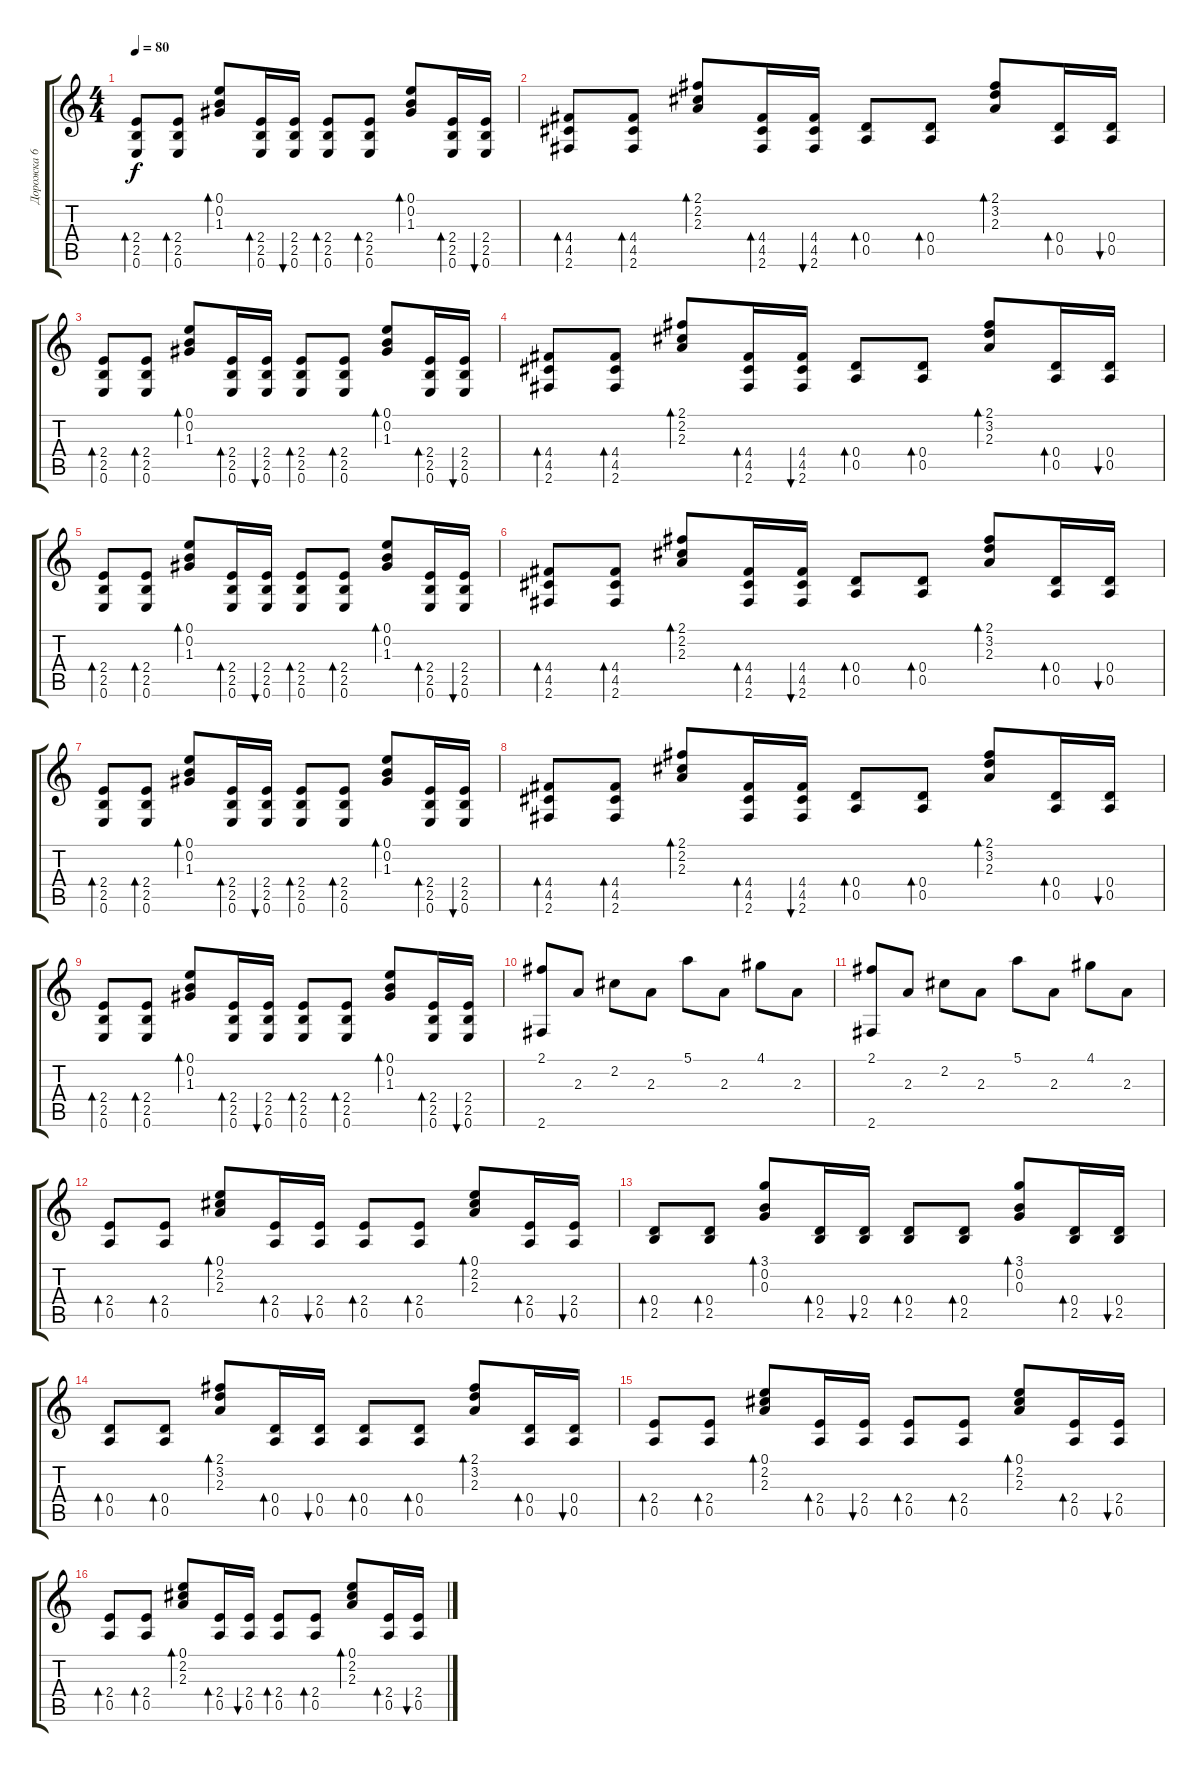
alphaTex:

\track ("Дорожка 6" "Дорожка 6") {instrument acousticguitarsteel}
\staff {score tabs}
\tuning (E4 B3 G3 D3 A2 E2) {hide}
\ts (4 4)
\tempo 80
\clef g2
\ks c
(2.4 2.5 0.6).8{bd 60 dy f} (2.4 2.5 0.6).8{bd 60} (0.1 0.2 1.3).8{bd 60} (2.4 2.5 0.6).16{bd 60} (2.4 2.5 0.6).16{bu 60} (2.4 2.5 0.6).8{bd 60} (2.4 2.5 0.6).8{bd 60} (0.1 0.2 1.3).8{bd 60} (2.4 2.5 0.6).16{bd 60} (2.4 2.5 0.6).16{bu 60} |
(4.4 4.5 2.6).8{bd 60} (4.4 4.5 2.6).8{bd 60} (2.1 2.2 2.3).8{bd 60} (4.4 4.5 2.6).16{bd 60} (4.4 4.5 2.6).16{bu 60} (0.4 0.5).8{bd 60} (0.4 0.5).8{bd 60} (2.1 3.2 2.3).8{bd 60} (0.4 0.5).16{bd 60} (0.4 0.5).16{bu 60} |
(2.4 2.5 0.6).8{bd 60} (2.4 2.5 0.6).8{bd 60} (0.1 0.2 1.3).8{bd 60} (2.4 2.5 0.6).16{bd 60} (2.4 2.5 0.6).16{bu 60} (2.4 2.5 0.6).8{bd 60} (2.4 2.5 0.6).8{bd 60} (0.1 0.2 1.3).8{bd 60} (2.4 2.5 0.6).16{bd 60} (2.4 2.5 0.6).16{bu 60} |
(4.4 4.5 2.6).8{bd 60} (4.4 4.5 2.6).8{bd 60} (2.1 2.2 2.3).8{bd 60} (4.4 4.5 2.6).16{bd 60} (4.4 4.5 2.6).16{bu 60} (0.4 0.5).8{bd 60} (0.4 0.5).8{bd 60} (2.1 3.2 2.3).8{bd 60} (0.4 0.5).16{bd 60} (0.4 0.5).16{bu 60} |
(2.4 2.5 0.6).8{bd 60} (2.4 2.5 0.6).8{bd 60} (0.1 0.2 1.3).8{bd 60} (2.4 2.5 0.6).16{bd 60} (2.4 2.5 0.6).16{bu 60} (2.4 2.5 0.6).8{bd 60} (2.4 2.5 0.6).8{bd 60} (0.1 0.2 1.3).8{bd 60} (2.4 2.5 0.6).16{bd 60} (2.4 2.5 0.6).16{bu 60} |
(4.4 4.5 2.6).8{bd 60} (4.4 4.5 2.6).8{bd 60} (2.1 2.2 2.3).8{bd 60} (4.4 4.5 2.6).16{bd 60} (4.4 4.5 2.6).16{bu 60} (0.4 0.5).8{bd 60} (0.4 0.5).8{bd 60} (2.1 3.2 2.3).8{bd 60} (0.4 0.5).16{bd 60} (0.4 0.5).16{bu 60} |
(2.4 2.5 0.6).8{bd 60} (2.4 2.5 0.6).8{bd 60} (0.1 0.2 1.3).8{bd 60} (2.4 2.5 0.6).16{bd 60} (2.4 2.5 0.6).16{bu 60} (2.4 2.5 0.6).8{bd 60} (2.4 2.5 0.6).8{bd 60} (0.1 0.2 1.3).8{bd 60} (2.4 2.5 0.6).16{bd 60} (2.4 2.5 0.6).16{bu 60} |
(4.4 4.5 2.6).8{bd 60} (4.4 4.5 2.6).8{bd 60} (2.1 2.2 2.3).8{bd 60} (4.4 4.5 2.6).16{bd 60} (4.4 4.5 2.6).16{bu 60} (0.4 0.5).8{bd 60} (0.4 0.5).8{bd 60} (2.1 3.2 2.3).8{bd 60} (0.4 0.5).16{bd 60} (0.4 0.5).16{bu 60} |
(2.4 2.5 0.6).8{bd 60} (2.4 2.5 0.6).8{bd 60} (0.1 0.2 1.3).8{bd 60} (2.4 2.5 0.6).16{bd 60} (2.4 2.5 0.6).16{bu 60} (2.4 2.5 0.6).8{bd 60} (2.4 2.5 0.6).8{bd 60} (0.1 0.2 1.3).8{bd 60} (2.4 2.5 0.6).16{bd 60} (2.4 2.5 0.6).16{bu 60} |
(2.1 2.6).8 2.3.8 2.2.8 2.3.8 5.1.8 2.3.8 4.1.8 2.3.8 |
(2.1 2.6).8 2.3.8 2.2.8 2.3.8 5.1.8 2.3.8 4.1.8 2.3.8 |
(2.4 0.5).8{bd 60} (2.4 0.5).8{bd 60} (0.1 2.2 2.3).8{bd 60} (2.4 0.5).16{bd 60} (2.4 0.5).16{bu 60} (2.4 0.5).8{bd 60} (2.4 0.5).8{bd 60} (0.1 2.2 2.3).8{bd 60} (2.4 0.5).16{bd 60} (2.4 0.5).16{bu 60} |
(0.4 2.5).8{bd 60} (0.4 2.5).8{bd 60} (3.1 0.2 0.3).8{bd 60} (0.4 2.5).16{bd 60} (0.4 2.5).16{bu 60} (0.4 2.5).8{bd 60} (0.4 2.5).8{bd 60} (3.1 0.2 0.3).8{bd 60} (0.4 2.5).16{bd 60} (0.4 2.5).16{bu 60} |
(0.4 0.5).8{bd 60} (0.4 0.5).8{bd 60} (2.1 3.2 2.3).8{bd 60} (0.4 0.5).16{bd 60} (0.4 0.5).16{bu 60} (0.4 0.5).8{bd 60} (0.4 0.5).8{bd 60} (2.1 3.2 2.3).8{bd 60} (0.4 0.5).16{bd 60} (0.4 0.5).16{bu 60} |
(2.4 0.5).8{bd 60} (2.4 0.5).8{bd 60} (0.1 2.2 2.3).8{bd 60} (2.4 0.5).16{bd 60} (2.4 0.5).16{bu 60} (2.4 0.5).8{bd 60} (2.4 0.5).8{bd 60} (0.1 2.2 2.3).8{bd 60} (2.4 0.5).16{bd 60} (2.4 0.5).16{bu 60} |
(2.4 0.5).8{bd 60} (2.4 0.5).8{bd 60} (0.1 2.2 2.3).8{bd 60} (2.4 0.5).16{bd 60} (2.4 0.5).16{bu 60} (2.4 0.5).8{bd 60} (2.4 0.5).8{bd 60} (0.1 2.2 2.3).8{bd 60} (2.4 0.5).16{bd 60} (2.4 0.5).16{bu 60}
